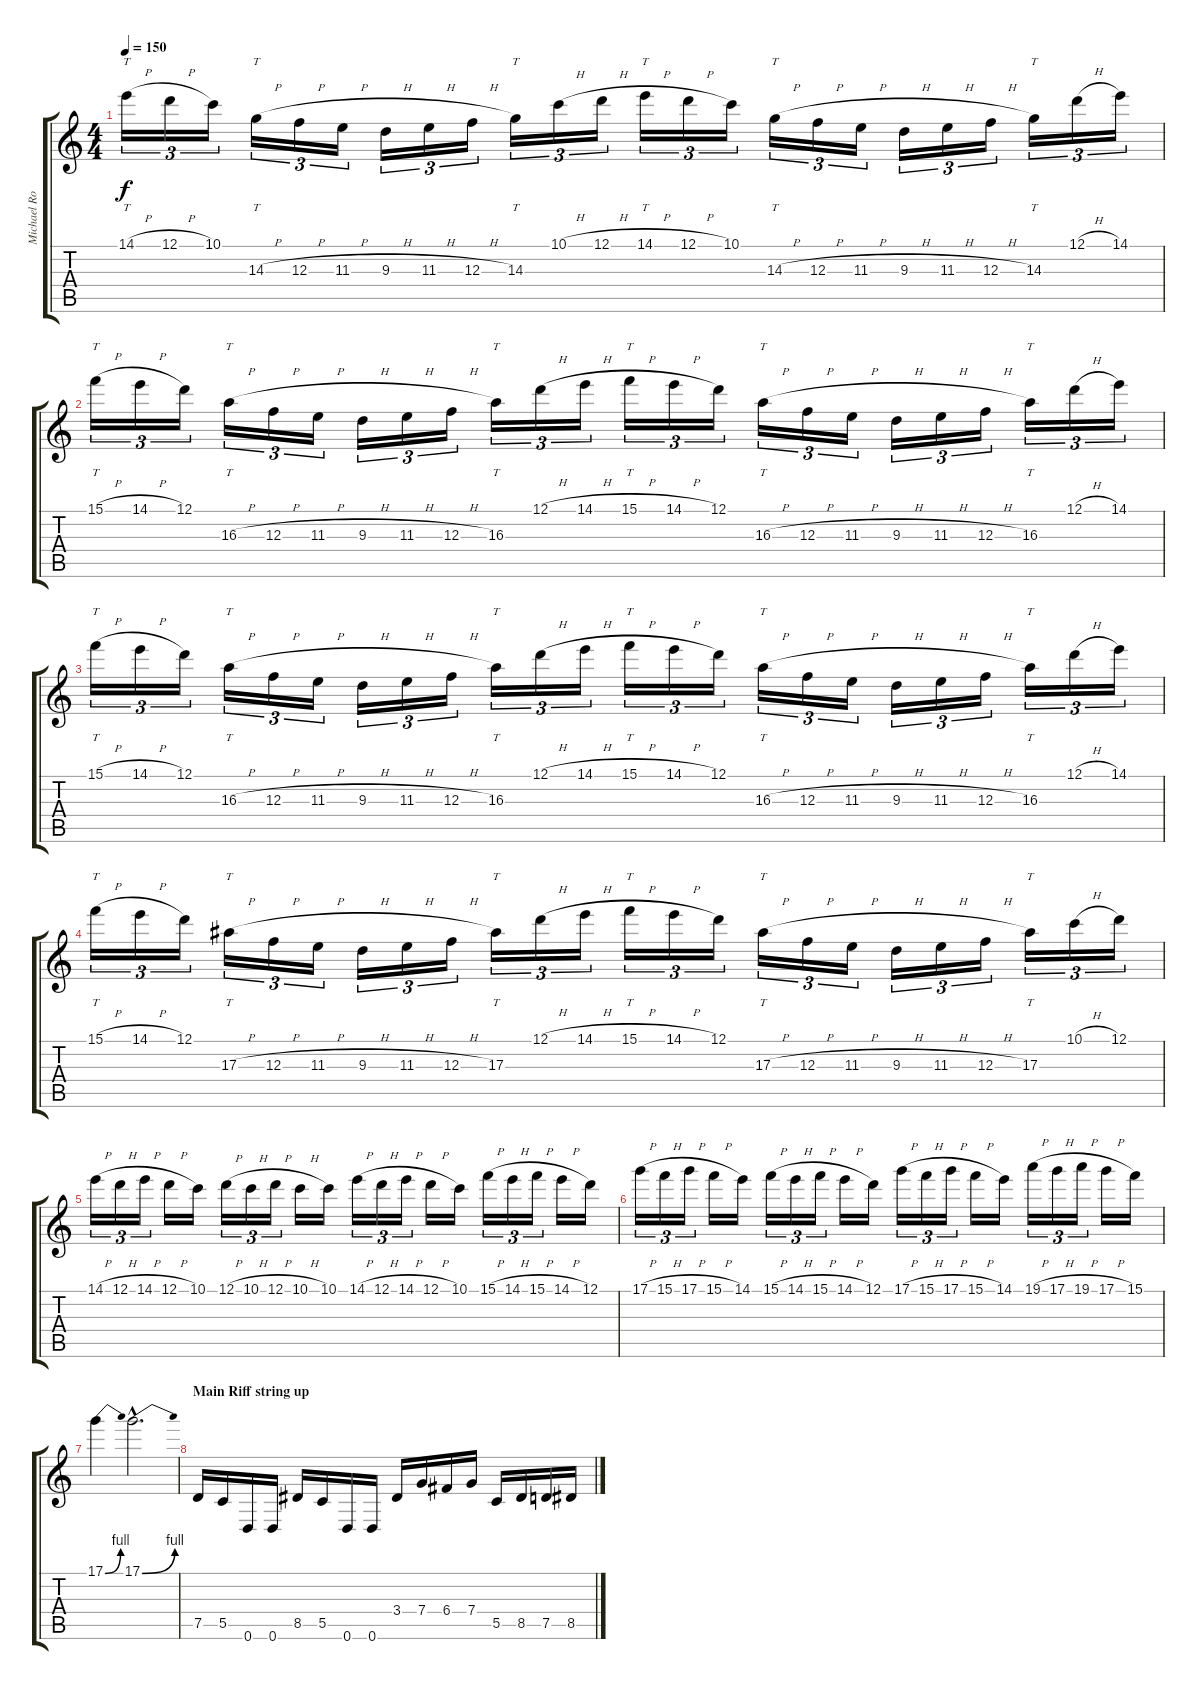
\track ("Michael Romeo" "Michael Ro") {instrument distortionguitar}
\staff {score tabs}
\tuning (D4 A3 F3 C3 G2 D2) {hide}
\ts (4 4)
\tempo 150
\clef g2
\ks c
14.1{h}.16{tt tu (3 2) dy f} 12.1{h}.16{tu (3 2)} 10.1.16{tu (3 2)} 14.3{h}.16{tt tu (3 2)} 12.3{h}.16{tu (3 2)} 11.3{h}.16{tu (3 2)} 9.3{h}.16{tu (3 2)} 11.3{h}.16{tu (3 2)} 12.3{h}.16{tu (3 2)} 14.3.16{tt tu (3 2)} 10.1{h}.16{tu (3 2)} 12.1{h}.16{tu (3 2)} 14.1{h}.16{tt tu (3 2)} 12.1{h}.16{tu (3 2)} 10.1.16{tu (3 2)} 14.3{h}.16{tt tu (3 2)} 12.3{h}.16{tu (3 2)} 11.3{h}.16{tu (3 2)} 9.3{h}.16{tu (3 2)} 11.3{h}.16{tu (3 2)} 12.3{h}.16{tu (3 2)} 14.3.16{tt tu (3 2)} 12.1{h}.16{tu (3 2)} 14.1.16{tu (3 2)} |
15.1{h}.16{tt tu (3 2)} 14.1{h}.16{tu (3 2)} 12.1.16{tu (3 2)} 16.3{h}.16{tt tu (3 2)} 12.3{h}.16{tu (3 2)} 11.3{h}.16{tu (3 2)} 9.3{h}.16{tu (3 2)} 11.3{h}.16{tu (3 2)} 12.3{h}.16{tu (3 2)} 16.3.16{tt tu (3 2)} 12.1{h}.16{tu (3 2)} 14.1{h}.16{tu (3 2)} 15.1{h}.16{tt tu (3 2)} 14.1{h}.16{tu (3 2)} 12.1.16{tu (3 2)} 16.3{h}.16{tt tu (3 2)} 12.3{h}.16{tu (3 2)} 11.3{h}.16{tu (3 2)} 9.3{h}.16{tu (3 2)} 11.3{h}.16{tu (3 2)} 12.3{h}.16{tu (3 2)} 16.3.16{tt tu (3 2)} 12.1{h}.16{tu (3 2)} 14.1.16{tu (3 2)} |
15.1{h}.16{tt tu (3 2)} 14.1{h}.16{tu (3 2)} 12.1.16{tu (3 2)} 16.3{h}.16{tt tu (3 2)} 12.3{h}.16{tu (3 2)} 11.3{h}.16{tu (3 2)} 9.3{h}.16{tu (3 2)} 11.3{h}.16{tu (3 2)} 12.3{h}.16{tu (3 2)} 16.3.16{tt tu (3 2)} 12.1{h}.16{tu (3 2)} 14.1{h}.16{tu (3 2)} 15.1{h}.16{tt tu (3 2)} 14.1{h}.16{tu (3 2)} 12.1.16{tu (3 2)} 16.3{h}.16{tt tu (3 2)} 12.3{h}.16{tu (3 2)} 11.3{h}.16{tu (3 2)} 9.3{h}.16{tu (3 2)} 11.3{h}.16{tu (3 2)} 12.3{h}.16{tu (3 2)} 16.3.16{tt tu (3 2)} 12.1{h}.16{tu (3 2)} 14.1.16{tu (3 2)} |
15.1{h}.16{tt tu (3 2)} 14.1{h}.16{tu (3 2)} 12.1.16{tu (3 2)} 17.3{h}.16{tt tu (3 2)} 12.3{h}.16{tu (3 2)} 11.3{h}.16{tu (3 2)} 9.3{h}.16{tu (3 2)} 11.3{h}.16{tu (3 2)} 12.3{h}.16{tu (3 2)} 17.3.16{tt tu (3 2)} 12.1{h}.16{tu (3 2)} 14.1{h}.16{tu (3 2)} 15.1{h}.16{tt tu (3 2)} 14.1{h}.16{tu (3 2)} 12.1.16{tu (3 2)} 17.3{h}.16{tt tu (3 2)} 12.3{h}.16{tu (3 2)} 11.3{h}.16{tu (3 2)} 9.3{h}.16{tu (3 2)} 11.3{h}.16{tu (3 2)} 12.3{h}.16{tu (3 2)} 17.3.16{tt tu (3 2)} 10.1{h}.16{tu (3 2)} 12.1.16{tu (3 2)} |
14.1{h}.16{tu (3 2)} 12.1{h}.16{tu (3 2)} 14.1{h}.16{tu (3 2)} 12.1{h}.16 10.1.16 12.1{h}.16{tu (3 2)} 10.1{h}.16{tu (3 2)} 12.1{h}.16{tu (3 2)} 10.1{h}.16 10.1.16 14.1{h}.16{tu (3 2)} 12.1{h}.16{tu (3 2)} 14.1{h}.16{tu (3 2)} 12.1{h}.16 10.1.16 15.1{h}.16{tu (3 2)} 14.1{h}.16{tu (3 2)} 15.1{h}.16{tu (3 2)} 14.1{h}.16 12.1.16 |
17.1{h}.16{tu (3 2)} 15.1{h}.16{tu (3 2)} 17.1{h}.16{tu (3 2)} 15.1{h}.16 14.1.16 15.1{h}.16{tu (3 2)} 14.1{h}.16{tu (3 2)} 15.1{h}.16{tu (3 2)} 14.1{h}.16 12.1.16 17.1{h}.16{tu (3 2)} 15.1{h}.16{tu (3 2)} 17.1{h}.16{tu (3 2)} 15.1{h}.16 14.1.16 19.1{h}.16{tu (3 2)} 17.1{h}.16{tu (3 2)} 19.1{h}.16{tu (3 2)} 17.1{h}.16 15.1.16 |
17.1{be (bend 0 0 60 4)}.4 17.1{be (bend 0 0 60 4) hac}.2{d} |
\section ("" "Main Riff string up")
7.5.16 5.5.16 0.6.16 0.6.16 8.5.16 5.5.16 0.6.16 0.6.16 3.4.16 7.4.16 6.4.16 7.4.16 5.5.16 8.5.16 7.5.16 8.5.16
